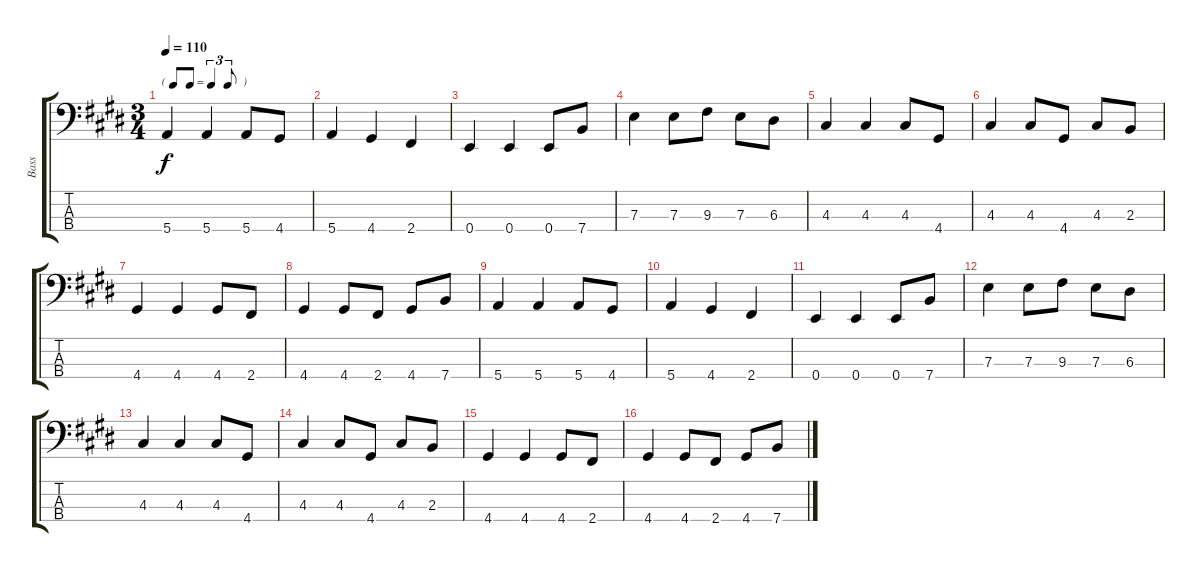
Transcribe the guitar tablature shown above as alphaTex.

\track ("Bass" "Bass") {instrument electricbasspick}
\staff {score tabs}
\tuning (G2 D2 A1 E1) {hide}
\ts (3 4)
\tf triplet8th
\tempo 110
\clef f4
\ks e
5.4.4{dy f} 5.4.4 5.4.8 4.4.8 |
5.4.4 4.4.4 2.4.4 |
0.4.4 0.4.4 0.4.8 7.4.8 |
7.3.4 7.3.8 9.3.8 7.3.8 6.3.8 |
4.3.4 4.3.4 4.3.8 4.4.8 |
4.3.4 4.3.8 4.4.8 4.3.8 2.3.8 |
4.4.4 4.4.4 4.4.8 2.4.8 |
4.4.4 4.4.8 2.4.8 4.4.8 7.4.8 |
5.4.4 5.4.4 5.4.8 4.4.8 |
5.4.4 4.4.4 2.4.4 |
0.4.4 0.4.4 0.4.8 7.4.8 |
7.3.4 7.3.8 9.3.8 7.3.8 6.3.8 |
4.3.4 4.3.4 4.3.8 4.4.8 |
4.3.4 4.3.8 4.4.8 4.3.8 2.3.8 |
4.4.4 4.4.4 4.4.8 2.4.8 |
4.4.4 4.4.8 2.4.8 4.4.8 7.4.8
